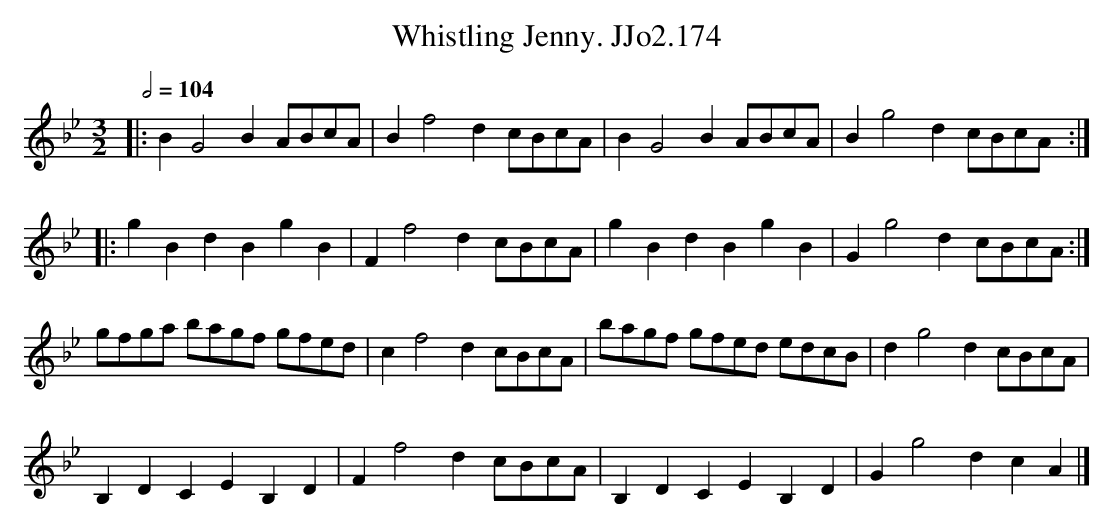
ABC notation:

X:1
T:Whistling Jenny. JJo2.174
M:3/2
L:1/8
Q:1/2=104
K:Bb
|:B2G4B2ABcA|B2f4d2cBcA|B2G4B2ABcA|B2g4d2cBcA:|
|:g2B2d2B2g2B2|F2f4d2cBcA|g2B2d2B2g2B2|G2g4d2cBcA:|
gfga bagf gfed|c2f4d2cBcA|bagf gfed edcB|d2g4d2cBcA|
B,2D2C2E2B,2D2|F2f4d2cBcA|B,2D2C2E2B,2D2|G2g4d2c2A2|]
